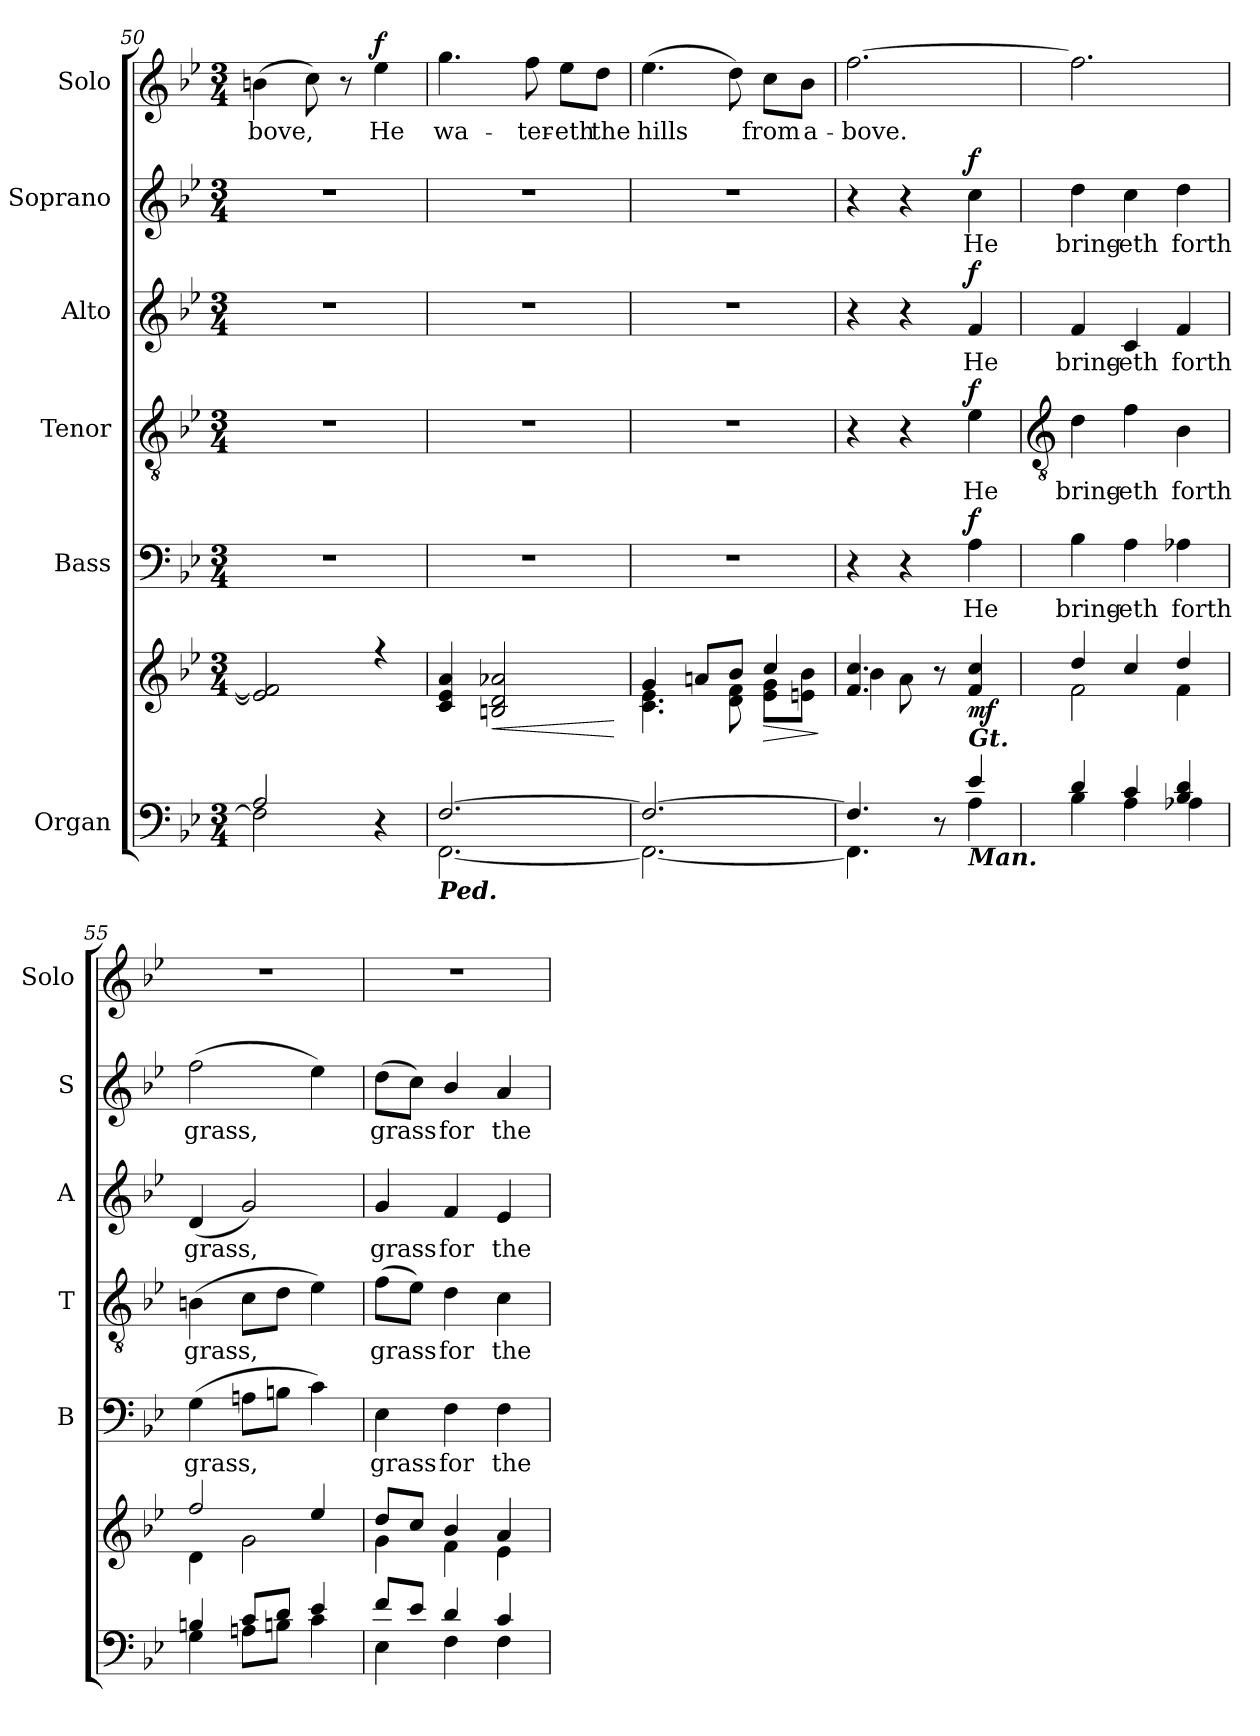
**kern	**kern	**dynam	**kern	**text	**dynam	**kern	**text	**dynam	**kern	**text	**dynam	**kern	**text	**dynam	**kern	**text	**dynam
*part6	*part6	*part6	*part5	*part5	*part5	*part4	*part4	*part4	*part3	*part3	*part3	*part2	*part2	*part2	*part1	*part1	*part1
*staff7	*staff6	*staff6/7	*staff5	*staff5	*staff5	*staff4	*staff4	*staff4	*staff3	*staff3	*staff3	*staff2	*staff2	*staff2	*staff1	*staff1	*staff1
*I"Organ	*	*	*I"Bass	*	*	*I"Tenor	*	*	*I"Alto	*	*	*I"Soprano	*	*	*I"Solo	*	*
*	*	*	*I'B	*	*	*I'T	*	*	*I'A	*	*	*I'S	*	*	*I'Solo	*	*
*clefF4	*clefG2	*	*clefF4	*	*	*clefGv2	*	*	*clefG2	*	*	*clefG2	*	*	*clefG2	*	*
*k[b-e-]	*k[b-e-]	*	*k[b-e-]	*	*	*k[b-e-]	*	*	*k[b-e-]	*	*	*k[b-e-]	*	*	*k[b-e-]	*	*
*B-:	*B-:	*	*B-:	*	*	*B-:	*	*	*B-:	*	*	*B-:	*	*	*B-:	*	*
*M3/4	*M3/4	*	*M3/4	*	*	*M3/4	*	*	*M3/4	*	*	*M3/4	*	*	*M3/4	*	*
=50	=50	=50	=50	=50	=50	=50	=50	=50	=50	=50	=50	=50	=50	=50	=50	=50	=50
*^	*^	*	*	*	*	*	*	*	*	*	*	*	*	*	*	*	*
!	!	!	!	!	!LO:N:vis=1	!	!	!LO:N:vis=1	!	!	!LO:N:vis=1	!	!	!LO:N:vis=1	!	!	!	!LO:LY:b	!
2A/	2F\]	2e-/] 2f/]	2.ryy	.	2.r	.	.	2.r	.	.	2.r	.	.	2.r	.	.	(>4bn	-bove,	.
.	.	.	.	.	.	.	.	.	.	.	.	.	.	.	.	.	8cc)	.	.
.	.	.	.	.	.	.	.	.	.	.	.	.	.	.	.	.	8r	.	.
!	!	!	!	!	!	!	!	!	!	!	!	!	!	!	!	!	!	!LO:LY:b	!LO:DY:b
4r	4ryy	4r	.	.	.	.	.	.	.	.	.	.	.	.	.	.	4ee-	He	f
=51	=51	=51	=51	=51	=51	=51	=51	=51	=51	=51	=51	=51	=51	=51	=51	=51	=51	=51	=51
!LO:TX:b:Bi:t=Ped.	!	!	!	!	!	!	!	!	!	!	!	!	!	!	!	!	!	!	!
!	!	!	!	!LO:DY:b	!LO:N:vis=1	!	!	!LO:N:vis=1	!	!	!LO:N:vis=1	!	!	!LO:N:vis=1	!	!	!	!LO:LY:b	!
[2.F/	[2.FF\	4c/ 4e-/ 4a/	2.ryy	mf	2.r	.	.	2.r	.	.	2.r	.	.	2.r	.	.	4.gg	wa-	.
!	!	!	!	!LO:HP:b	!	!	!	!	!	!	!	!	!	!	!	!	!	!	!
.	.	2Bn/ 2d/ 2a-X/	.	<	.	.	.	.	.	.	.	.	.	.	.	.	.	.	.
!	!	!	!	!	!	!	!	!	!	!	!	!	!	!	!	!	!	!LO:LY:b	!
.	.	.	.	.	.	.	.	.	.	.	.	.	.	.	.	.	8ff	-ter-	.
!	!	!	!	!	!	!	!	!	!	!	!	!	!	!	!	!	!	!LO:LY:b	!
.	.	.	.	.	.	.	.	.	.	.	.	.	.	.	.	.	8ee-\L	-eth	.
!	!	!	!	!	!	!	!	!	!	!	!	!	!	!	!	!	!	!LO:LY:b	!
.	.	.	.	.	.	.	.	.	.	.	.	.	.	.	.	.	8dd\J	the	.
*v	*v	*	*	*	*	*	*	*	*	*	*	*	*	*	*	*	*	*	*
*	*v	*v	*	*	*	*	*	*	*	*	*	*	*	*	*	*	*	*
.	.	[	.	.	.	.	.	.	.	.	.	.	.	.	.	.	.
=52	=52	=52	=52	=52	=52	=52	=52	=52	=52	=52	=52	=52	=52	=52	=52	=52	=52
*^	*^	*	*	*	*	*	*	*	*	*	*	*	*	*	*	*	*
!	!	!	!	!	!LO:N:vis=1	!	!	!LO:N:vis=1	!	!	!LO:N:vis=1	!	!	!LO:N:vis=1	!	!	!	!LO:LY:b	!
2.F/_	2.FF\_	4g/	4.c\ 4.e-\	.	2.r	.	.	2.r	.	.	2.r	.	.	2.r	.	.	(>4.ee-	hills	.
.	.	8an/L	.	.	.	.	.	.	.	.	.	.	.	.	.	.	.	.	.
.	.	8b-/J	8d\ 8f\	.	.	.	.	.	.	.	.	.	.	.	.	.	8dd)	.	.
!	!	!	!	!LO:HP:b	!	!	!	!	!	!	!	!	!	!	!	!	!	!LO:LY:b	!
.	.	4cc/	8e-\ 8g\L	>	.	.	.	.	.	.	.	.	.	.	.	.	8cc\L	from	.
!	!	!	!	!	!	!	!	!	!	!	!	!	!	!	!	!	!	!LO:LY:b	!
.	.	.	8en\ 8b-\J	.	.	.	.	.	.	.	.	.	.	.	.	.	8b-\J	a-	.
*v	*v	*	*	*	*	*	*	*	*	*	*	*	*	*	*	*	*	*	*
*	*v	*v	*	*	*	*	*	*	*	*	*	*	*	*	*	*	*	*
.	.	]	.	.	.	.	.	.	.	.	.	.	.	.	.	.	.
=53	=53	=53	=53	=53	=53	=53	=53	=53	=53	=53	=53	=53	=53	=53	=53	=53	=53
*^	*^	*	*	*	*	*	*	*	*	*	*	*	*	*	*	*	*
!	!	!	!	!	!	!	!	!	!	!	!	!	!	!	!	!	!	!LO:LY:b	!
4.F/]	4.FF\]	4.f/ 4.cc/	4b-\	.	4r	.	.	4r	.	.	4r	.	.	4r	.	.	[2.ff	-bove.	.
.	.	.	8a\	.	4r	.	.	4r	.	.	4r	.	.	4r	.	.	.	.	.
8r	8ryy	8r	4.ryy	.	.	.	.	.	.	.	.	.	.	.	.	.	.	.	.
!LO:TX:a:Bi:t=Gt.	!	!	!	!	!	!	!	!	!	!	!	!	!	!	!	!	!	!	!
!LO:TX:b:Bi:t=Man.	!	!	!	!	!	!	!	!	!	!	!	!	!	!	!	!	!	!	!
!	!	!	!	!LO:DY:b	!	!LO:LY:b	!LO:DY:b	!	!LO:LY:b	!LO:DY:b	!	!LO:LY:b	!LO:DY:b	!	!LO:LY:b	!LO:DY:b	!	!	!
4e-/	4A\	4f/ 4cc/	.	mf	4A	He	f	4e-	He	f	4f	He	f	4cc	He	f	.	.	.
!!LO:LB:g=z
=54	=54	=54	=54	=54	=54	=54	=54	=54	=54	=54	=54	=54	=54	=54	=54	=54	=54	=54	=54
*	*	*	*	*	*	*	*	*clefGv2	*	*	*	*	*	*	*	*	*	*	*
!	!	!	!	!	!	!LO:LY:b	!	!	!LO:LY:b	!	!	!LO:LY:b	!	!	!LO:LY:b	!	!	!	!
4d/	4B-\	4dd/	2f\	.	4B-	bring-	.	4d	bring-	.	4f	bring-	.	4dd	bring-	.	2.ff]	.	.
!	!	!	!	!	!	!LO:LY:b	!	!	!LO:LY:b	!	!	!LO:LY:b	!	!	!LO:LY:b	!	!	!	!
4c/	4A\	4cc/	.	.	4A	-eth	.	4f	-eth	.	4c	-eth	.	4cc	-eth	.	.	.	.
!	!	!	!	!	!	!LO:LY:b	!	!	!LO:LY:b	!	!	!LO:LY:b	!	!	!LO:LY:b	!	!	!	!
4B-/ 4d/	4A-X\	4dd/	4f\	.	4A-X	forth	.	4B-	forth	.	4f	forth	.	4dd	forth	.	.	.	.
=55	=55	=55	=55	=55	=55	=55	=55	=55	=55	=55	=55	=55	=55	=55	=55	=55	=55	=55	=55
!	!	!	!	!	!	!LO:LY:b	!	!	!LO:LY:b	!	!	!LO:LY:b	!	!	!LO:LY:b	!	!LO:N:vis=1	!	!
4Bn/	4G\	2ff/	4d\	.	(>4G	grass,	.	(>4Bn	grass,	.	(<4d	grass,	.	(>2ff	grass,	.	2.r	.	.
8c/L	8An\L	.	2g\	.	8AnL	.	.	8cL	.	.	2g)	.	.	.	.	.	.	.	.
8d/J	8Bn\J	.	.	.	8BnJ	.	.	8dJ	.	.	.	.	.	.	.	.	.	.	.
4e-/	4c\	4ee-/	.	.	4c)	.	.	4e-)	.	.	.	.	.	4ee-)	.	.	.	.	.
=56	=56	=56	=56	=56	=56	=56	=56	=56	=56	=56	=56	=56	=56	=56	=56	=56	=56	=56	=56
!	!	!	!	!	!	!LO:LY:b	!	!	!LO:LY:b	!	!	!LO:LY:b	!	!	!LO:LY:b	!	!LO:N:vis=1	!	!
8f/L	4E-\	8dd/L	4g\	.	4E-	grass	.	(>8fL	grass	.	4g	grass	.	(>8ddL	grass	.	2.r	.	.
8e-/J	.	8cc/J	.	.	.	.	.	8e-J)	.	.	.	.	.	8ccJ)	.	.	.	.	.
!	!	!	!	!	!	!LO:LY:b	!	!	!LO:LY:b	!	!	!LO:LY:b	!	!	!LO:LY:b	!	!	!	!
4d/	4F\	4b-/	4f\	.	4F	for	.	4d	for	.	4f	for	.	4b-/	for	.	.	.	.
!	!	!	!	!	!	!LO:LY:b	!	!	!LO:LY:b	!	!	!LO:LY:b	!	!	!LO:LY:b	!	!	!	!
4c/	4F\	4a/	4e-\	.	4F	the	.	4c	the	.	4e-	the	.	4a	the	.	.	.	.
*v	*v	*	*	*	*	*	*	*	*	*	*	*	*	*	*	*	*	*	*
*	*v	*v	*	*	*	*	*	*	*	*	*	*	*	*	*	*	*	*
=	=	=	=	=	=	=	=	=	=	=	=	=	=	=	=	=	=
*-	*-	*-	*-	*-	*-	*-	*-	*-	*-	*-	*-	*-	*-	*-	*-	*-	*-
